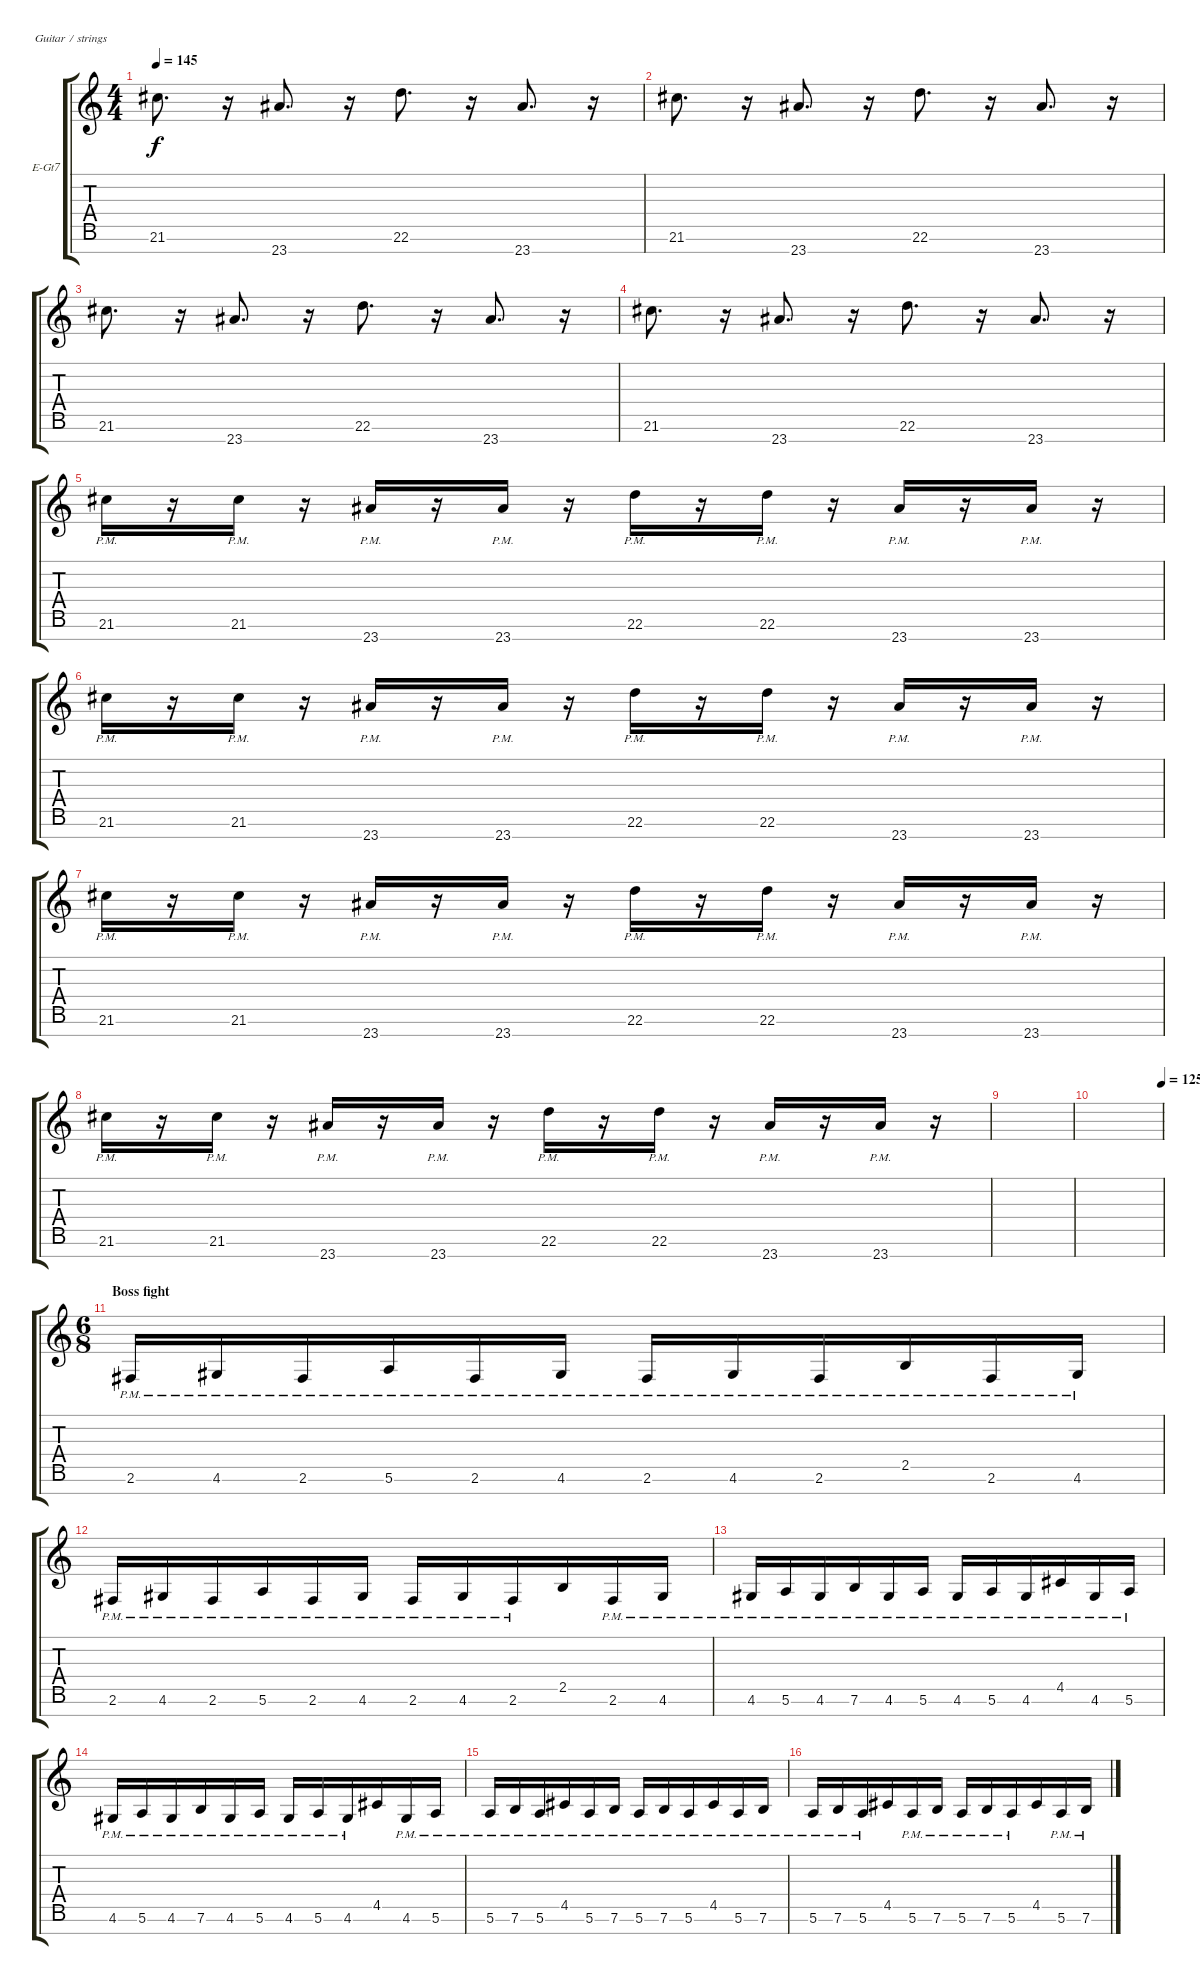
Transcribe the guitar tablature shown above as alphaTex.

\defaultSystemsLayout 4
\bracketExtendMode groupsimilarinstruments
\firstSystemTrackNameOrientation horizontal
\otherSystemsTrackNameOrientation horizontal
\track ("Electric Guitar" "E-Gt7") {instrument overdrivenguitar}
\staff {score tabs}
\tuning (E4 B3 G3 D3 A2 E2 B1)
\ts (4 4)
\tempo 145
\clef g2
\ks c
21.6.8{d dy f} r.16 23.7.8{d} r.16 22.6.8{d} r.16 23.7.8{d} r.16 |
21.6.8{d} r.16 23.7.8{d} r.16 22.6.8{d} r.16 23.7.8{d} r.16 |
21.6.8{d} r.16 23.7.8{d} r.16 22.6.8{d} r.16 23.7.8{d} r.16 |
21.6.8{d} r.16 23.7.8{d} r.16 22.6.8{d} r.16 23.7.8{d} r.16 |
21.6{pm}.16 r.16 21.6{pm}.16 r.16 23.7{pm}.16 r.16 23.7{pm}.16 r.16 22.6{pm}.16 r.16 22.6{pm}.16 r.16 23.7{pm}.16 r.16 23.7{pm}.16 r.16 |
21.6{pm}.16 r.16 21.6{pm}.16 r.16 23.7{pm}.16 r.16 23.7{pm}.16 r.16 22.6{pm}.16 r.16 22.6{pm}.16 r.16 23.7{pm}.16 r.16 23.7{pm}.16 r.16 |
21.6{pm}.16 r.16 21.6{pm}.16 r.16 23.7{pm}.16 r.16 23.7{pm}.16 r.16 22.6{pm}.16 r.16 22.6{pm}.16 r.16 23.7{pm}.16 r.16 23.7{pm}.16 r.16 |
21.6{pm}.16 r.16 21.6{pm}.16 r.16 23.7{pm}.16 r.16 23.7{pm}.16 r.16 22.6{pm}.16 r.16 22.6{pm}.16 r.16 23.7{pm}.16 r.16 23.7{pm}.16 r.16 |
|
\tempo (125 1)
|
\ts (6 8)
\section ("" "Boss fight")
2.6{pm}.16 4.6{pm}.16 2.6{pm}.16 5.6{pm}.16 2.6{pm}.16 4.6{pm}.16 2.6{pm}.16 4.6{pm}.16 2.6{pm}.16 2.5{pm}.16 2.6{pm}.16 4.6{pm}.16 |
2.6{pm}.16 4.6{pm}.16 2.6{pm}.16 5.6{pm}.16 2.6{pm}.16 4.6{pm}.16 2.6{pm}.16 4.6{pm}.16 2.6{pm}.16 2.5.16 2.6{pm}.16 4.6{pm}.16 |
4.6{pm}.16 5.6{pm}.16 4.6{pm}.16 7.6{pm}.16 4.6{pm}.16 5.6{pm}.16 4.6{pm}.16 5.6{pm}.16 4.6{pm}.16 4.5{pm}.16 4.6{pm}.16 5.6{pm}.16 |
4.6{pm}.16 5.6{pm}.16 4.6{pm}.16 7.6{pm}.16 4.6{pm}.16 5.6{pm}.16 4.6{pm}.16 5.6{pm}.16 4.6{pm}.16 4.5.16 4.6{pm}.16 5.6{pm}.16 |
5.6{pm}.16 7.6{pm}.16 5.6{pm}.16 4.5{pm}.16 5.6{pm}.16 7.6{pm}.16 5.6{pm}.16 7.6{pm}.16 5.6{pm}.16 4.5{pm}.16 5.6{pm}.16 7.6{pm}.16 |
5.6{pm}.16 7.6{pm}.16 5.6{pm}.16 4.5.16 5.6{pm}.16 7.6{pm}.16 5.6{pm}.16 7.6{pm}.16 5.6{pm}.16 4.5.16 5.6{pm}.16 7.6{pm}.16
